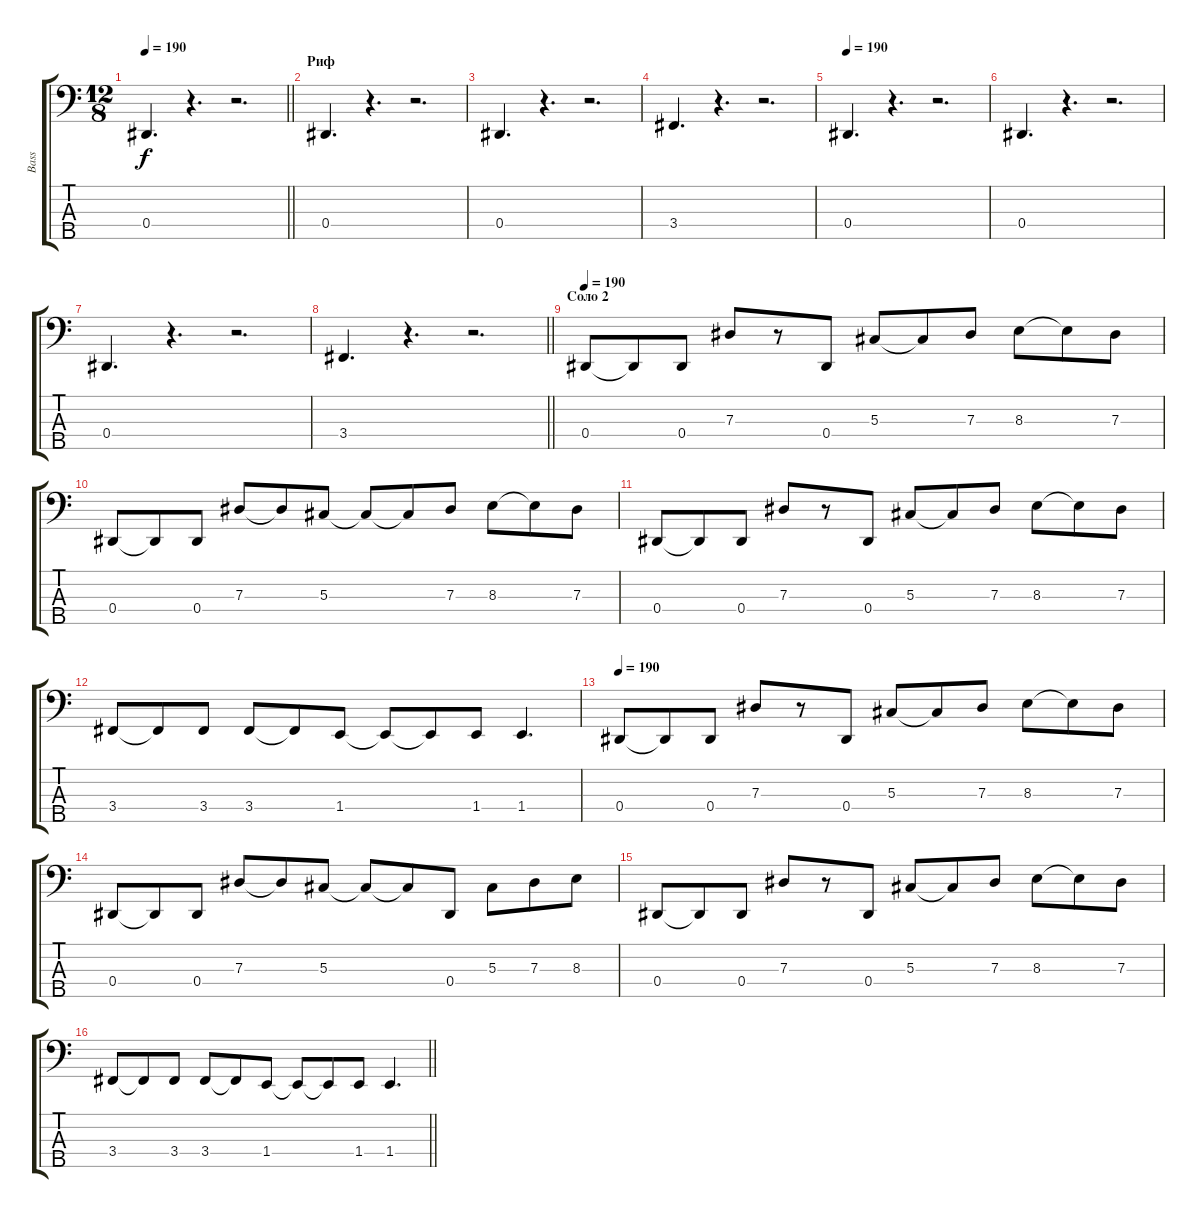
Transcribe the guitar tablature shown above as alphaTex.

\track ("Bass" "Bass") {instrument electricbasspick}
\staff {score tabs}
\tuning (Gb2 Db2 Ab1 Eb1 Bb0) {hide}
\ts (12 8)
\tempo 190
\clef f4
\barLineRight lightlight
\ks c
0.4.4{d dy f} r.4{d} r.2{d} |
\section ("" "Риф")
0.4.4{d} r.4{d} r.2{d} |
0.4.4{d} r.4{d} r.2{d} |
3.4.4{d} r.4{d} r.2{d} |
\tempo 190
0.4.4{d} r.4{d} r.2{d} |
0.4.4{d} r.4{d} r.2{d} |
0.4.4{d} r.4{d} r.2{d} |
\barLineRight lightlight
3.4.4{d} r.4{d} r.2{d} |
\section ("" "Соло 2")
\tempo 190
0.4.8 0.4{t}.8 0.4.8 7.3.8 r.8 0.4.8 5.3.8 5.3{t}.8 7.3.8 8.3.8 8.3{t}.8 7.3.8 |
0.4.8 0.4{t}.8 0.4.8 7.3.8 7.3{t}.8 5.3.8 5.3{t}.8 5.3{t}.8 7.3.8 8.3.8 8.3{t}.8 7.3.8 |
0.4.8 0.4{t}.8 0.4.8 7.3.8 r.8 0.4.8 5.3.8 5.3{t}.8 7.3.8 8.3.8 8.3{t}.8 7.3.8 |
3.4.8 3.4{t}.8 3.4.8 3.4.8 3.4{t}.8 1.4.8 1.4{t}.8 1.4{t}.8 1.4.8 1.4.4{d} |
\tempo 190
0.4.8 0.4{t}.8 0.4.8 7.3.8 r.8 0.4.8 5.3.8 5.3{t}.8 7.3.8 8.3.8 8.3{t}.8 7.3.8 |
0.4.8 0.4{t}.8 0.4.8 7.3.8 7.3{t}.8 5.3.8 5.3{t}.8 5.3{t}.8 0.4.8 5.3.8 7.3.8 8.3.8 |
0.4.8 0.4{t}.8 0.4.8 7.3.8 r.8 0.4.8 5.3.8 5.3{t}.8 7.3.8 8.3.8 8.3{t}.8 7.3.8 |
\barLineRight lightlight
3.4.8 3.4{t}.8 3.4.8 3.4.8 3.4{t}.8 1.4.8 1.4{t}.8 1.4{t}.8 1.4.8 1.4.4{d}
